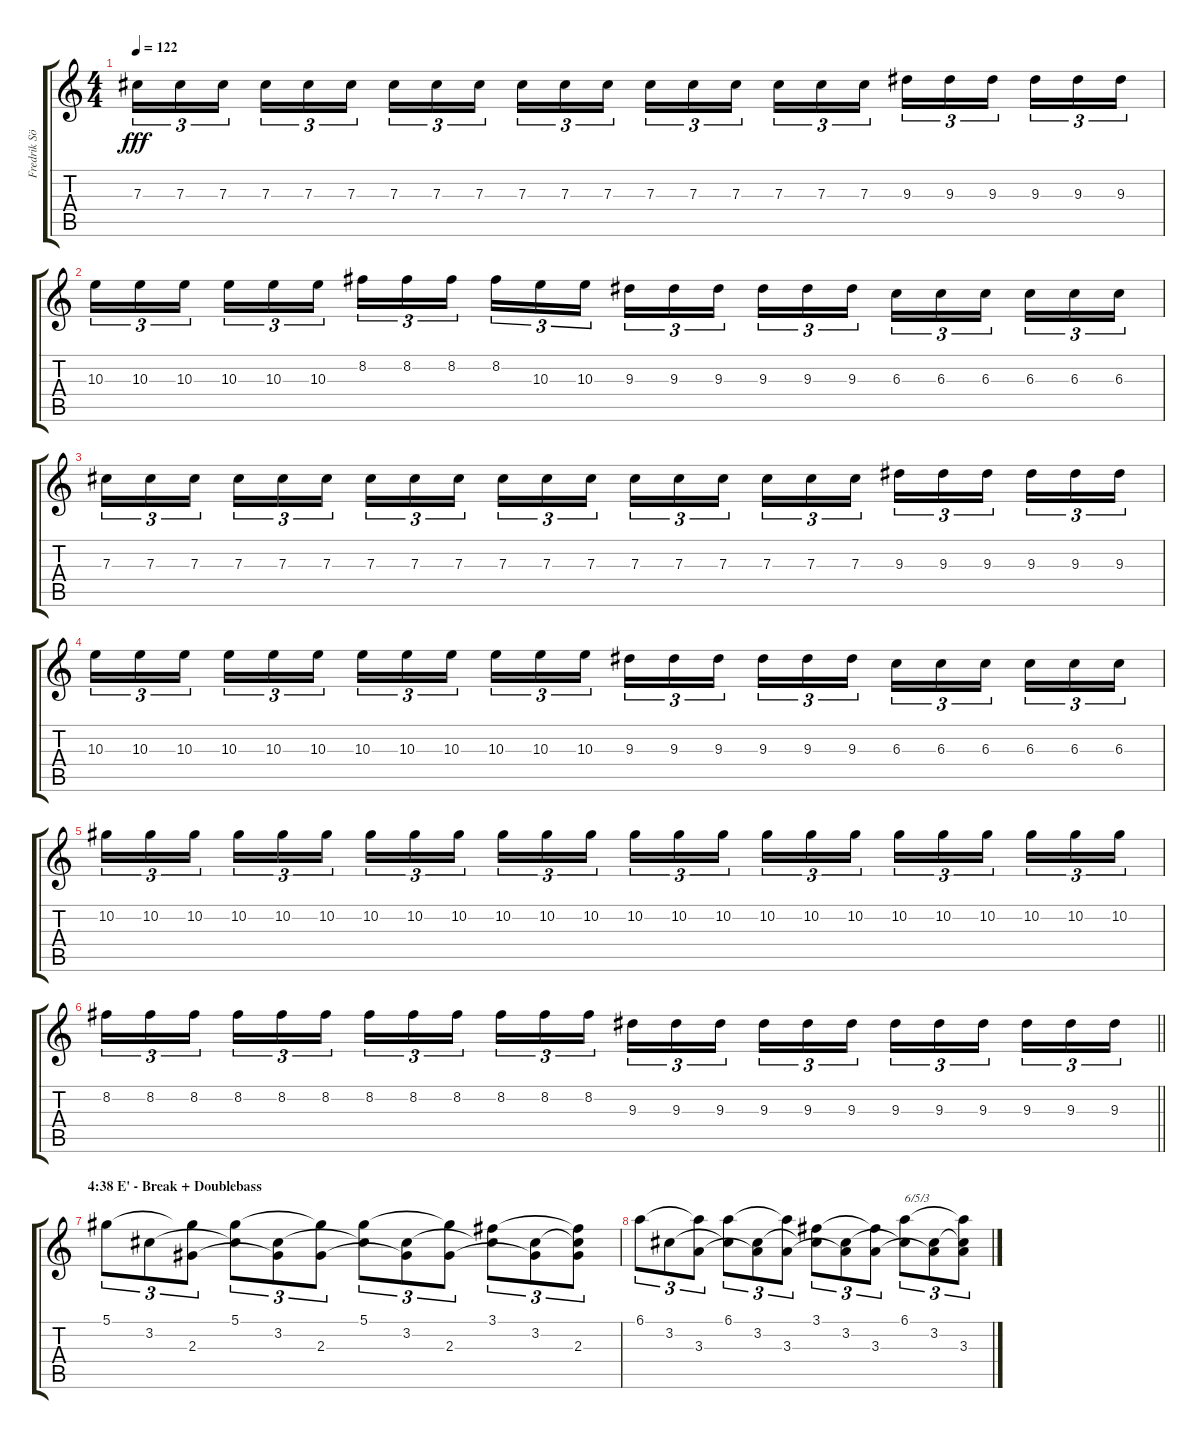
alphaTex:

\track ("Fredrik Söderberg (D# Tuning)" "Fredrik Sö") {instrument distortionguitar}
\staff {score tabs}
\tuning (Eb4 Bb3 Gb3 Db3 Ab2 Eb2) {hide}
\ts (4 4)
\tempo 122
\clef g2
\ks c
7.3.16{tu (3 2) dy fff} 7.3.16{tu (3 2)} 7.3.16{tu (3 2) beam splitsecondary} 7.3.16{tu (3 2)} 7.3.16{tu (3 2)} 7.3.16{tu (3 2)} 7.3.16{tu (3 2)} 7.3.16{tu (3 2)} 7.3.16{tu (3 2) beam splitsecondary} 7.3.16{tu (3 2)} 7.3.16{tu (3 2)} 7.3.16{tu (3 2)} 7.3.16{tu (3 2)} 7.3.16{tu (3 2)} 7.3.16{tu (3 2) beam splitsecondary} 7.3.16{tu (3 2)} 7.3.16{tu (3 2)} 7.3.16{tu (3 2)} 9.3.16{tu (3 2)} 9.3.16{tu (3 2)} 9.3.16{tu (3 2) beam splitsecondary} 9.3.16{tu (3 2)} 9.3.16{tu (3 2)} 9.3.16{tu (3 2)} |
10.3.16{tu (3 2)} 10.3.16{tu (3 2)} 10.3.16{tu (3 2) beam splitsecondary} 10.3.16{tu (3 2)} 10.3.16{tu (3 2)} 10.3.16{tu (3 2)} 8.2.16{tu (3 2)} 8.2.16{tu (3 2)} 8.2.16{tu (3 2) beam splitsecondary} 8.2.16{tu (3 2)} 10.3.16{tu (3 2)} 10.3.16{tu (3 2)} 9.3.16{tu (3 2)} 9.3.16{tu (3 2)} 9.3.16{tu (3 2) beam splitsecondary} 9.3.16{tu (3 2)} 9.3.16{tu (3 2)} 9.3.16{tu (3 2)} 6.3.16{tu (3 2)} 6.3.16{tu (3 2)} 6.3.16{tu (3 2) beam splitsecondary} 6.3.16{tu (3 2)} 6.3.16{tu (3 2)} 6.3.16{tu (3 2)} |
7.3.16{tu (3 2)} 7.3.16{tu (3 2)} 7.3.16{tu (3 2) beam splitsecondary} 7.3.16{tu (3 2)} 7.3.16{tu (3 2)} 7.3.16{tu (3 2)} 7.3.16{tu (3 2)} 7.3.16{tu (3 2)} 7.3.16{tu (3 2) beam splitsecondary} 7.3.16{tu (3 2)} 7.3.16{tu (3 2)} 7.3.16{tu (3 2)} 7.3.16{tu (3 2)} 7.3.16{tu (3 2)} 7.3.16{tu (3 2) beam splitsecondary} 7.3.16{tu (3 2)} 7.3.16{tu (3 2)} 7.3.16{tu (3 2)} 9.3.16{tu (3 2)} 9.3.16{tu (3 2)} 9.3.16{tu (3 2) beam splitsecondary} 9.3.16{tu (3 2)} 9.3.16{tu (3 2)} 9.3.16{tu (3 2)} |
10.3.16{tu (3 2)} 10.3.16{tu (3 2)} 10.3.16{tu (3 2) beam splitsecondary} 10.3.16{tu (3 2)} 10.3.16{tu (3 2)} 10.3.16{tu (3 2)} 10.3.16{tu (3 2)} 10.3.16{tu (3 2)} 10.3.16{tu (3 2) beam splitsecondary} 10.3.16{tu (3 2)} 10.3.16{tu (3 2)} 10.3.16{tu (3 2)} 9.3.16{tu (3 2)} 9.3.16{tu (3 2)} 9.3.16{tu (3 2) beam splitsecondary} 9.3.16{tu (3 2)} 9.3.16{tu (3 2)} 9.3.16{tu (3 2)} 6.3.16{tu (3 2)} 6.3.16{tu (3 2)} 6.3.16{tu (3 2) beam splitsecondary} 6.3.16{tu (3 2)} 6.3.16{tu (3 2)} 6.3.16{tu (3 2)} |
10.2.16{tu (3 2)} 10.2.16{tu (3 2)} 10.2.16{tu (3 2) beam splitsecondary} 10.2.16{tu (3 2)} 10.2.16{tu (3 2)} 10.2.16{tu (3 2)} 10.2.16{tu (3 2)} 10.2.16{tu (3 2)} 10.2.16{tu (3 2) beam splitsecondary} 10.2.16{tu (3 2)} 10.2.16{tu (3 2)} 10.2.16{tu (3 2)} 10.2.16{tu (3 2)} 10.2.16{tu (3 2)} 10.2.16{tu (3 2) beam splitsecondary} 10.2.16{tu (3 2)} 10.2.16{tu (3 2)} 10.2.16{tu (3 2)} 10.2.16{tu (3 2)} 10.2.16{tu (3 2)} 10.2.16{tu (3 2) beam splitsecondary} 10.2.16{tu (3 2)} 10.2.16{tu (3 2)} 10.2.16{tu (3 2)} |
\barLineRight lightlight
8.2.16{tu (3 2)} 8.2.16{tu (3 2)} 8.2.16{tu (3 2) beam splitsecondary} 8.2.16{tu (3 2)} 8.2.16{tu (3 2)} 8.2.16{tu (3 2)} 8.2.16{tu (3 2)} 8.2.16{tu (3 2)} 8.2.16{tu (3 2) beam splitsecondary} 8.2.16{tu (3 2)} 8.2.16{tu (3 2)} 8.2.16{tu (3 2)} 9.3.16{tu (3 2)} 9.3.16{tu (3 2)} 9.3.16{tu (3 2) beam splitsecondary} 9.3.16{tu (3 2)} 9.3.16{tu (3 2)} 9.3.16{tu (3 2)} 9.3.16{tu (3 2)} 9.3.16{tu (3 2)} 9.3.16{tu (3 2) beam splitsecondary} 9.3.16{tu (3 2)} 9.3.16{tu (3 2)} 9.3.16{tu (3 2)} |
\section ("" "4:38 E' - Break + Doublebass")
5.1.8{tu (3 2)} 3.2.8{tu (3 2)} (5.1{t} 2.3).8{tu (3 2)} (5.1 3.2{t}).8{tu (3 2)} (3.2 2.3{t}).8{tu (3 2)} (5.1{t} 2.3).8{tu (3 2)} (5.1 3.2{t}).8{tu (3 2)} (3.2 2.3{t}).8{tu (3 2)} (5.1{t} 2.3).8{tu (3 2)} (3.1 3.2{t}).8{tu (3 2)} (3.2 2.3{t}).8{tu (3 2)} (3.1{t} 3.2{t} 2.3).8{tu (3 2)} |
6.1.8{tu (3 2)} 3.2.8{tu (3 2)} (6.1{t} 3.3).8{tu (3 2)} (6.1 3.2{t}).8{tu (3 2)} (3.2 3.3{t}).8{tu (3 2)} (6.1{t} 3.3).8{tu (3 2)} (3.1 3.2{t}).8{tu (3 2)} (3.2 3.3{t}).8{tu (3 2)} (3.1{t} 3.3).8{tu (3 2)} (6.1 3.2{t}).8{tu (3 2) txt "6/5/3"} (3.2 3.3{t}).8{tu (3 2)} (6.1{t} 3.2{t} 3.3).8{tu (3 2)}
